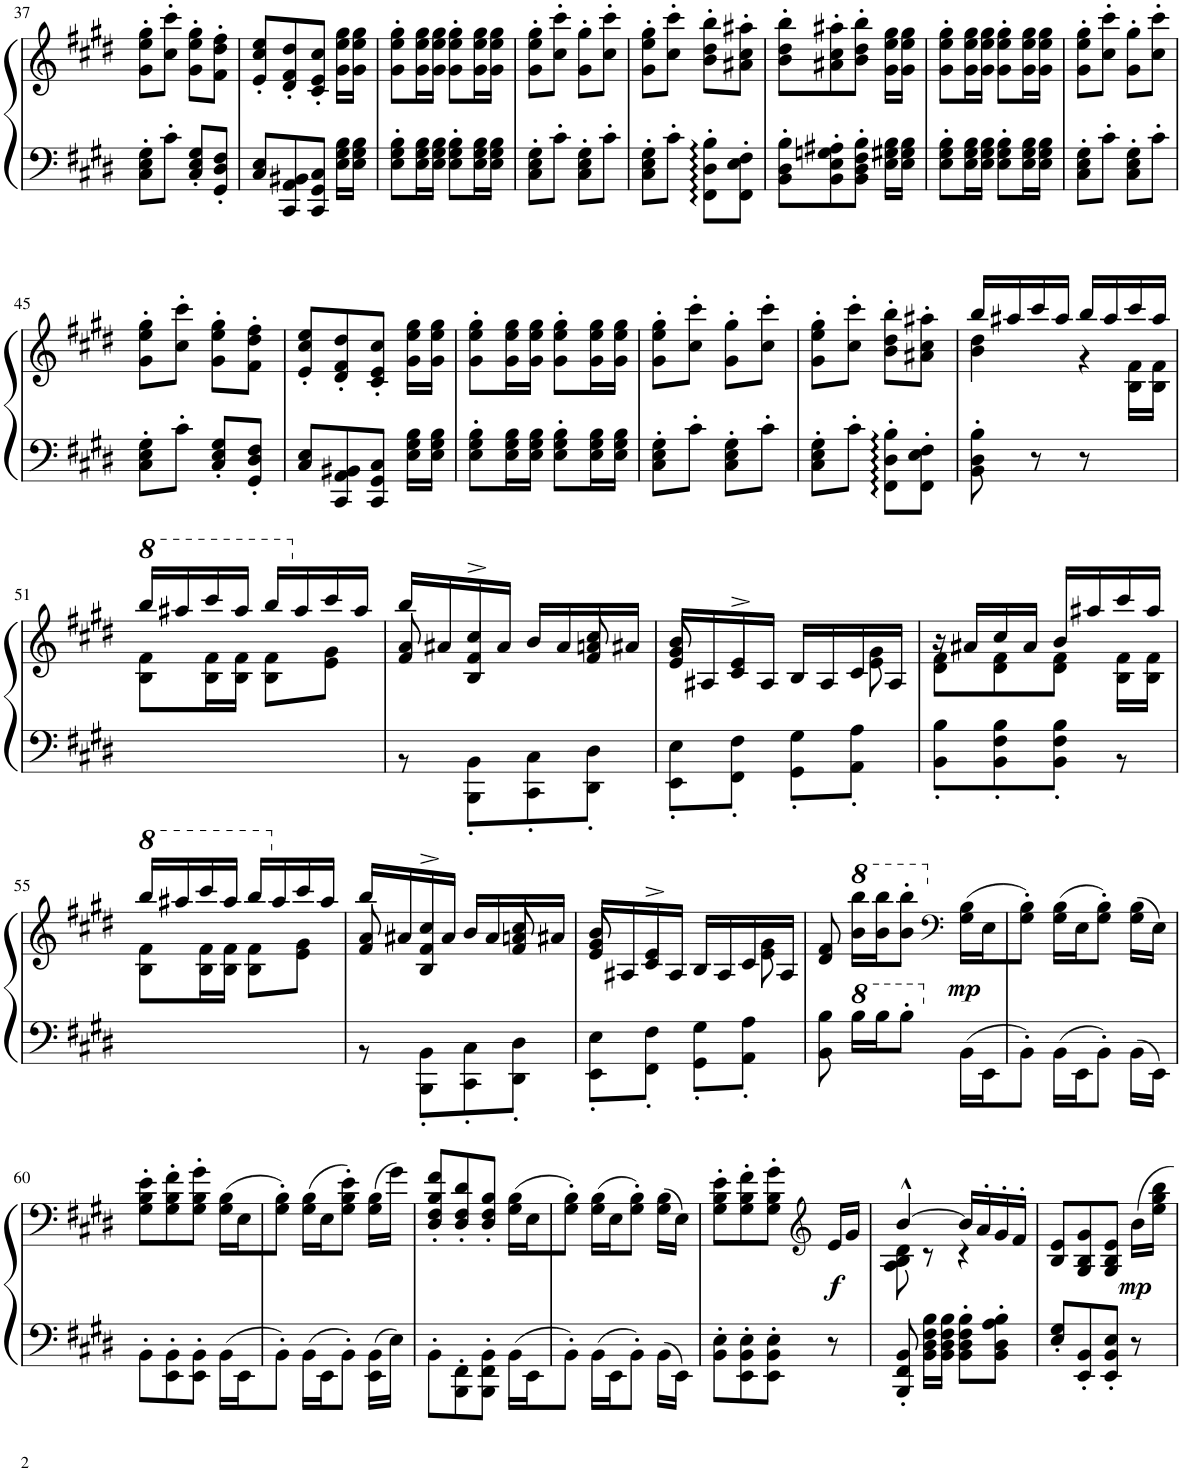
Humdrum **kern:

**kern	**kern	**dynam
*part1	*part1	*part1
*staff2	*staff1	*staff1/2
*I"Piano	*	*
*I'Pno.	*	*
!!LO:PB:g=z
*clefF4	*clefG2	*
*k[f#c#g#d#]	*k[f#c#g#d#]	*
*M2/4	*M2/4	*
=37	=37	=37
8C#\' 8E\' 8G#\'L	8g#\' 8ee\' 8gg#\'L	.
8c#'\J	8cc#\' 8ccc#\'J	.
8C#/' 8E/' 8G#/'L	8g#\' 8ee\' 8gg#\'L	.
8GG#/' 8D#/' 8F#/'J	8f#\' 8dd#\' 8ff#\'J	.
=38	=38	=38
8C#/ 8E/L	8e/' 8cc#/' 8ee/'L	.
8CC#/ 8AA/ 8BB#X/	8d#/' 8f#/' 8dd#/'	.
8CC#/ 8GG#/ 8C#/J	8c#/' 8e/' 8cc#/'J	.
16E\ 16G#\ 16B\LL	16g#\ 16ee\ 16gg#\LL	.
16E\ 16G#\ 16B\JJ	16g#\ 16ee\ 16gg#\JJ	.
=39	=39	=39
8E\' 8G#\' 8B\'L	8g#\' 8ee\' 8gg#\'L	.
16E\ 16G#\ 16B\L	16g#\ 16ee\ 16gg#\L	.
16E\ 16G#\ 16B\JJ	16g#\ 16ee\ 16gg#\JJ	.
8E\' 8G#\' 8B\'L	8g#\' 8ee\' 8gg#\'L	.
16E\ 16G#\ 16B\L	16g#\ 16ee\ 16gg#\L	.
16E\ 16G#\ 16B\JJ	16g#\ 16ee\ 16gg#\JJ	.
=40	=40	=40
8C#\' 8E\' 8G#\'L	8g#\' 8ee\' 8gg#\'L	.
8c#'\J	8cc#\' 8ccc#\'J	.
8C#\' 8E\' 8G#\'L	8g#\' 8gg#\'L	.
8c#'\J	8cc#\' 8ccc#\'J	.
=41	=41	=41
8C#\' 8E\' 8G#\'L	8g#\' 8ee\' 8gg#\'L	.
8c#'\J	8cc#\' 8ccc#\'J	.
8FF#\' 8D#\' 8B\'L	8b\' 8dd#\' 8bb\'L	.
8FF#\' 8E\' 8F#\'J	8a#X\' 8cc#\' 8aa#X\'J	.
=42	=42	=42
8BB\' 8D#\' 8B\'L	8b\' 8dd#\' 8bb\'L	.
8BB\' 8E\' 8Gn\' 8A#X\'	8a#X\' 8cc#\' 8aa#X\'	.
8BB\' 8D#\' 8F#\' 8B\'J	8b\' 8dd#\' 8bb\'J	.
16E\ 16G#X\ 16B\LL	16g#\ 16ee\ 16gg#\LL	.
16E\ 16G#\ 16B\JJ	16g#\ 16ee\ 16gg#\JJ	.
=43	=43	=43
8E\' 8G#\' 8B\'L	8g#\' 8ee\' 8gg#\'L	.
16E\ 16G#\ 16B\L	16g#\ 16ee\ 16gg#\L	.
16E\ 16G#\ 16B\JJ	16g#\ 16ee\ 16gg#\JJ	.
8E\' 8G#\' 8B\'L	8g#\' 8ee\' 8gg#\'L	.
16E\ 16G#\ 16B\L	16g#\ 16ee\ 16gg#\L	.
16E\ 16G#\ 16B\JJ	16g#\ 16ee\ 16gg#\JJ	.
=44	=44	=44
8C#\' 8E\' 8G#\'L	8g#\' 8ee\' 8gg#\'L	.
8c#'\J	8cc#\' 8ccc#\'J	.
8C#\' 8E\' 8G#\'L	8g#\' 8gg#\'L	.
8c#'\J	8cc#\' 8ccc#\'J	.
!!LO:LB:g=z
=45	=45	=45
8C#\' 8E\' 8G#\'L	8g#\' 8ee\' 8gg#\'L	.
8c#'\J	8cc#\' 8ccc#\'J	.
8C#/' 8E/' 8G#/'L	8g#\' 8ee\' 8gg#\'L	.
8GG#/' 8D#/' 8F#/'J	8f#\' 8dd#\' 8ff#\'J	.
=46	=46	=46
8C#/ 8E/L	8e/' 8cc#/' 8ee/'L	.
8CC#/ 8AA/ 8BB#X/	8d#/' 8f#/' 8dd#/'	.
8CC#/ 8GG#/ 8C#/J	8c#/' 8e/' 8cc#/'J	.
16E\ 16G#\ 16B\LL	16g#\ 16ee\ 16gg#\LL	.
16E\ 16G#\ 16B\JJ	16g#\ 16ee\ 16gg#\JJ	.
=47	=47	=47
8E\' 8G#\' 8B\'L	8g#\' 8ee\' 8gg#\'L	.
16E\ 16G#\ 16B\L	16g#\ 16ee\ 16gg#\L	.
16E\ 16G#\ 16B\JJ	16g#\ 16ee\ 16gg#\JJ	.
8E\' 8G#\' 8B\'L	8g#\' 8ee\' 8gg#\'L	.
16E\ 16G#\ 16B\L	16g#\ 16ee\ 16gg#\L	.
16E\ 16G#\ 16B\JJ	16g#\ 16ee\ 16gg#\JJ	.
=48	=48	=48
8C#\' 8E\' 8G#\'L	8g#\' 8ee\' 8gg#\'L	.
8c#'\J	8cc#\' 8ccc#\'J	.
8C#\' 8E\' 8G#\'L	8g#\' 8gg#\'L	.
8c#'\J	8cc#\' 8ccc#\'J	.
=49	=49	=49
8C#\' 8E\' 8G#\'L	8g#\' 8ee\' 8gg#\'L	.
8c#'\J	8cc#\' 8ccc#\'J	.
8FF#\' 8D#\' 8B\'L	8b\' 8dd#\' 8bb\'L	.
8FF#\' 8E\' 8F#\'J	8a#X\' 8cc#\' 8aa#X\'J	.
=50	=50	=50
*	*^	*
*	*	*^	*
8BB\' 8D#\' 8B\'	16bb/LL	4b\ 4dd#\	4.ryy	.
.	16aa#X/	.	.	.
8r	16ccc#/	.	.	.
.	16aa#/JJ	.	.	.
8r	16bb/LL	4r	.	.
.	16aa#/	.	.	.
8ryy	16ccc#/	.	16B\ 16f#\LL	.
.	16aa#/JJ	.	16B\ 16f#\JJ	.
*	*v	*v	*v	*
!!LO:LB:g=z
=51	=51	=51
*	*8va	*
*	*^	*
2ryy	16bbb/LL	8B\ 8f#\L	.
.	16aaa#X/	.	.
.	16cccc#/	16B\ 16f#\L	.
.	16aaa#/JJ	16B\ 16f#\JJ	.
.	16bbb/LL	8B\ 8f#\L	.
*	*X8va	*	*
.	16aa#/	.	.
.	16ccc#/	8e\ 8g#\J	.
.	16aa#/JJ	.	.
=52	=52	=52	=52
8r	16bb/LL	8f#/ 8a/	.
.	16a#X/	.	.
8BBB\' 8BB\'L	16cc#/	4B/^ 4f#/^	.
.	16a#/JJ	.	.
8CC#\' 8C#\'	16b/LL	.	.
.	16a#/	.	.
8DD#\' 8D#\'J	16cc#/	8f#/ 8an/	.
.	16a#X/JJ	.	.
=53	=53	=53	=53
8EE\' 8E\'L	16b/LL	8e/ 8g#/	.
.	16A#X/	.	.
8FF#\' 8F#\'J	16c#/	4e^/	.
.	16A#/JJ	.	.
8GG#\' 8G#\'L	16B/LL	.	.
.	16A#/	.	.
8AA\' 8A\'J	16c#/	8e\ 8g#\	.
.	16A#/JJ	.	.
=54	=54	=54	=54
8BB\' 8B\'L	16r	8d#\ 8f#\L	.
.	16a#X/LL	.	.
8BB\' 8F#\' 8B\'	16cc#/	8d#\ 8f#\	.
.	16a#/JJ	.	.
8BB\' 8F#\' 8B\'J	16b/LL	8d#\ 8f#\J	.
.	16aa#X/	.	.
8r	16ccc#/	16B\ 16f#\LL	.
.	16aa#/JJ	16B\ 16f#\JJ	.
!!LO:LB:g=z	!!
=55	=55	=55	=55
*	*8va	*	*
2ryy	16bbb/LL	8B\ 8f#\L	.
.	16aaa#X/	.	.
.	16cccc#/	16B\ 16f#\L	.
.	16aaa#/JJ	16B\ 16f#\JJ	.
.	16bbb/LL	8B\ 8f#\L	.
*	*X8va	*	*
.	16aa#/	.	.
.	16ccc#/	8e\ 8g#\J	.
.	16aa#/JJ	.	.
=56	=56	=56	=56
8r	16bb/LL	8f#/ 8a/	.
.	16a#X/	.	.
8BBB\' 8BB\'L	16cc#/	4B/^ 4f#/^	.
.	16a#/JJ	.	.
8CC#\' 8C#\'	16b/LL	.	.
.	16a#/	.	.
8DD#\' 8D#\'J	16cc#/	8f#/ 8an/	.
.	16a#X/JJ	.	.
=57	=57	=57	=57
8EE\' 8E\'L	16b/LL	8e/ 8g#/	.
.	16A#X/	.	.
8FF#\' 8F#\'J	16c#/	4e^/	.
.	16A#/JJ	.	.
8GG#\' 8G#\'L	16B/LL	.	.
.	16A#/	.	.
8AA\' 8A\'J	16c#/	8e\ 8g#\	.
.	16A#/JJ	.	.
*	*v	*v	*
=58	=58	=58
8BB\ 8B\	8d#/ 8f#/	.
*8va	*	*
*	*8va	*
16b\LL	16bb\ 16bbb\LL	.
16b\J	16bb\ 16bbb\J	.
8b'\J	8bb\' 8bbb\'J	.
*	*clefF4	*
*X8va	*	*
*	*X8va	*
!	!	!LO:DY:b
16BB\LL	(16G#\ 16B\LL	mp
16EE\J	16E\J	.
=59	=59	=59
8BB'\J	8G#\' 8B\'J)	.
16BB\LL	(16G#\ 16B\LL	.
16EE\J	16E\J	.
8BB'\J	8G#\' 8B\'J)	.
16BB\LL	(16G#\ 16B\LL	.
16EE\JJ	16E\JJ)	.
!!LO:LB:g=z
=60	=60	=60
8BB'\L	8G#\' 8B\' 8e\'L	.
8EE\' 8BB\'	8G#\' 8B\' 8f#\'	.
8EE\' 8BB\'J	8G#\' 8B\' 8g#\'J	.
16BB\LL	(16G#\ 16B\LL	.
16EE\J	16E\J	.
=61	=61	=61
8BB'\J	8G#\' 8B\'J)	.
16BB\LL	(16G#\ 16B\LL	.
16EE\J	16E\J	.
8BB'\J	8G#\' 8B\' 8e\'J)	.
16EE\ 16BB\LL	(16G#\ 16B\LL	.
16E\JJ	16g#\JJ)	.
=62	=62	=62
8BB'\L	8D#/' 8F#/' 8B/' 8f#/'L	.
8BBB\' 8FF#\'	8D#/' 8F#/' 8d#/'	.
8BBB\' 8FF#\' 8BB\'J	8D#/' 8F#/' 8B/'J	.
16BB\LL	(16G#\ 16B\LL	.
16EE\J	16E\J	.
=63	=63	=63
8BB'\J	8G#\' 8B\'J)	.
16BB\LL	(16G#\ 16B\LL	.
16EE\J	16E\J	.
8BB'\J	8G#\' 8B\'J)	.
16BB\LL	(16G#\ 16B\LL	.
16EE\JJ	16E\JJ)	.
=64	=64	=64
8BB\' 8E\'L	8G#\' 8B\' 8e\'L	.
8EE\' 8BB\' 8E\'	8G#\' 8B\' 8f#\'	.
8EE\' 8BB\' 8E\'J	8G#\' 8B\' 8g#\'J	.
*	*clefG2	*
!	!	!LO:DY:b
8r	16e/LL	f
.	16g#/JJ	.
=65	=65	=65
*	*^	*
8BBB/' 8FF#/' 8BB/'	[4b^^/	8A\ 8B\ 8d#\	.
16BB\ 16D#\ 16F#\ 16B\LL	.	8r	.
16BB\ 16D#\ 16F#\ 16B\JJ	.	.	.
8BB\' 8D#\' 8F#\' 8B\'L	16b/LL]	4r	.
.	16a'/	.	.
8BB\' 8D#\' 8A\' 8B\'J	16g#'/	.	.
.	16f#'/JJ	.	.
*	*v	*v	*
=66	=66	=66
8E/' 8G#/'L	8B/ 8e/L	.
8EE/' 8BB/'	8G#/ 8B/ 8g#/	.
8EE/' 8BB/' 8E/'J	8G#/ 8B/ 8e/J	.
!	!	!LO:DY:b
8r	16b\LL	mp
.	16ee\ 16gg#\ 16bb\JJ	.
=	=	=
*-	*-	*-
